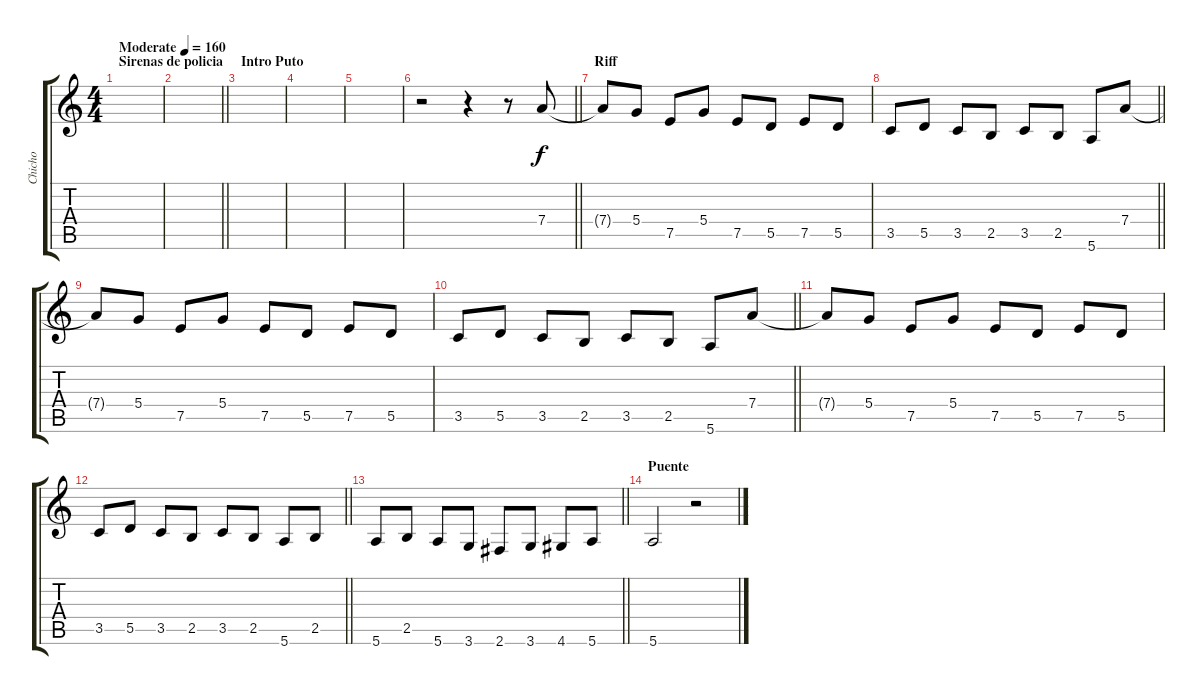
\track ("Chicho" "Chicho") {instrument distortionguitar}
\staff {score tabs}
\tuning (E4 B3 G3 D3 A2 E2) {hide}
\ts (4 4)
\section ("" "Sirenas de policia")
\tempo (160 "Moderate")
\clef g2
\ks c
|
\barLineRight lightlight
|
\section ("" "Intro Puto")
|
|
|
\barLineRight lightlight
r.2 r.4 r.8 7.4.8 |
\section ("" "Riff")
7.4{t}.8 5.4.8 7.5.8 5.4.8 7.5.8 5.5.8 7.5.8 5.5.8 |
\barLineRight lightlight
3.5.8 5.5.8 3.5.8 2.5.8 3.5.8 2.5.8 5.6.8 7.4.8 |
7.4{t}.8 5.4.8 7.5.8 5.4.8 7.5.8 5.5.8 7.5.8 5.5.8 |
\barLineRight lightlight
3.5.8 5.5.8 3.5.8 2.5.8 3.5.8 2.5.8 5.6.8 7.4.8 |
7.4{t}.8 5.4.8 7.5.8 5.4.8 7.5.8 5.5.8 7.5.8 5.5.8 |
\barLineRight lightlight
3.5.8 5.5.8 3.5.8 2.5.8 3.5.8 2.5.8 5.6.8 2.5.8 |
\barLineRight lightlight
5.6.8 2.5.8 5.6.8 3.6.8 2.6.8 3.6.8 4.6.8 5.6.8 |
\section ("" "Puente")
5.6.2 r.2
